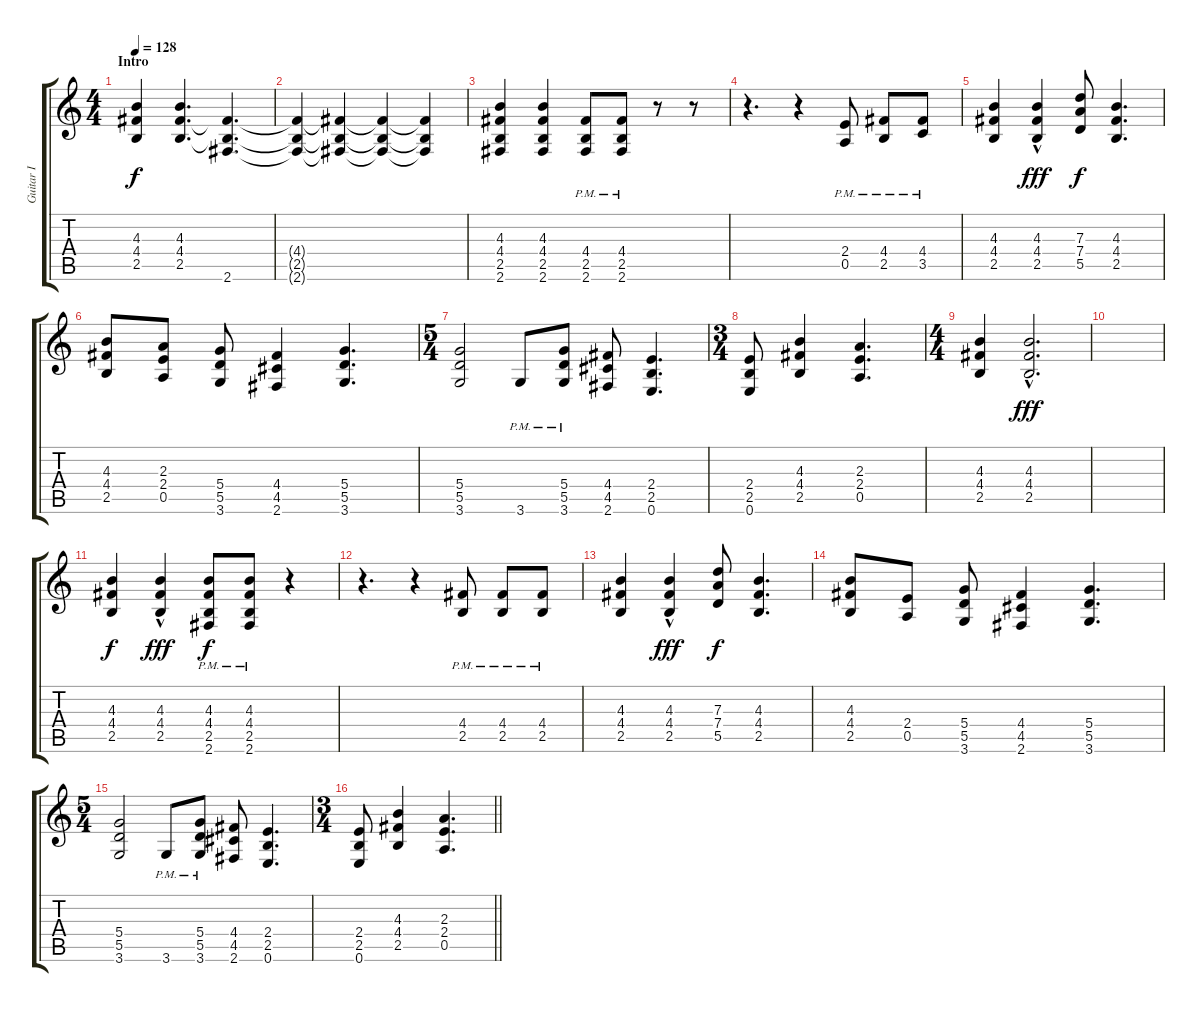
\track ("Guitar I" "Guitar I") {instrument distortionguitar}
\staff {score tabs}
\tuning (E4 B3 G3 D3 A2 E2) {hide}
\ts (4 4)
\section ("" "Intro")
\tempo 128
\clef g2
\ks c
(4.3 4.4 2.5).4{dy f instrument distortionguitar} (4.3 4.4 2.5).4{d} (4.4{t} 2.5{t} 2.6).4{d} |
(4.4{t} 2.5{t} 2.6{t}).4{volume 12} (4.4{t} 2.5{t} 2.6{t}).4{volume 10} (4.4{t} 2.5{t} 2.6{t}).4{volume 8} (4.4{t} 2.5{t} 2.6{t}).4{volume 6} |
(4.3 4.4 2.5 2.6).4{volume 14} (4.3 4.4 2.5 2.6).4 (4.4{pm} 2.5{pm} 2.6{pm}).8 (4.4{pm} 2.5{pm} 2.6{pm}).8 r.8 r.8 |
r.4{d} r.4 (2.4{pm} 0.5{pm}).8{volume 11} (4.4{pm} 2.5{pm}).8{volume 12} (4.4{pm} 3.5{pm}).8{volume 14} |
(4.3 4.4 2.5).4 (4.3{hac} 4.4 2.5).4{dy fff} (7.3 7.4 5.5).8{dy f} (4.3 4.4 2.5).4{d} |
(4.3 4.4 2.5).8 (2.3 2.4 0.5).8 (5.4 5.5 3.6).8 (4.4 4.5 2.6).4 (5.4 5.5 3.6).4{d} |
\ts (5 4)
(5.4 5.5 3.6).2 3.6{pm}.8 (5.4{pm} 5.5 3.6).8 (4.4 4.5 2.6).8 (2.4 2.5 0.6).4{d} |
\ts (3 4)
(2.4 2.5 0.6).8 (4.3 4.4 2.5).4 (2.3 2.4 0.5).4{d} |
\ts (4 4)
(4.3 4.4 2.5).4 (4.3{hac} 4.4 2.5).2{d dy fff} |
|
(4.3 4.4 2.5).4{dy f} (4.3{hac} 4.4 2.5).4{dy fff} (4.3{pm} 4.4{pm} 2.5{pm} 2.6).8{dy f} (4.3{pm} 4.4{pm} 2.5{pm} 2.6).8 r.4 |
r.4{d} r.4 (4.4 2.5{pm}).8 (4.4 2.5{pm}).8 (4.4{pm} 2.5).8 |
(4.3 4.4 2.5).4 (4.3{hac} 4.4 2.5).4{dy fff} (7.3 7.4 5.5).8{dy f} (4.3 4.4 2.5).4{d} |
(4.3 4.4 2.5).8 (2.4 0.5).8 (5.4 5.5 3.6).8 (4.4 4.5 2.6).4 (5.4 5.5 3.6).4{d} |
\ts (5 4)
(5.4 5.5 3.6).2 3.6{pm}.8 (5.4{pm} 5.5 3.6).8 (4.4 4.5 2.6).8 (2.4 2.5 0.6).4{d} |
\ts (3 4)
\barLineRight lightlight
(2.4 2.5 0.6).8 (4.3 4.4 2.5).4 (2.3 2.4 0.5).4{d}
